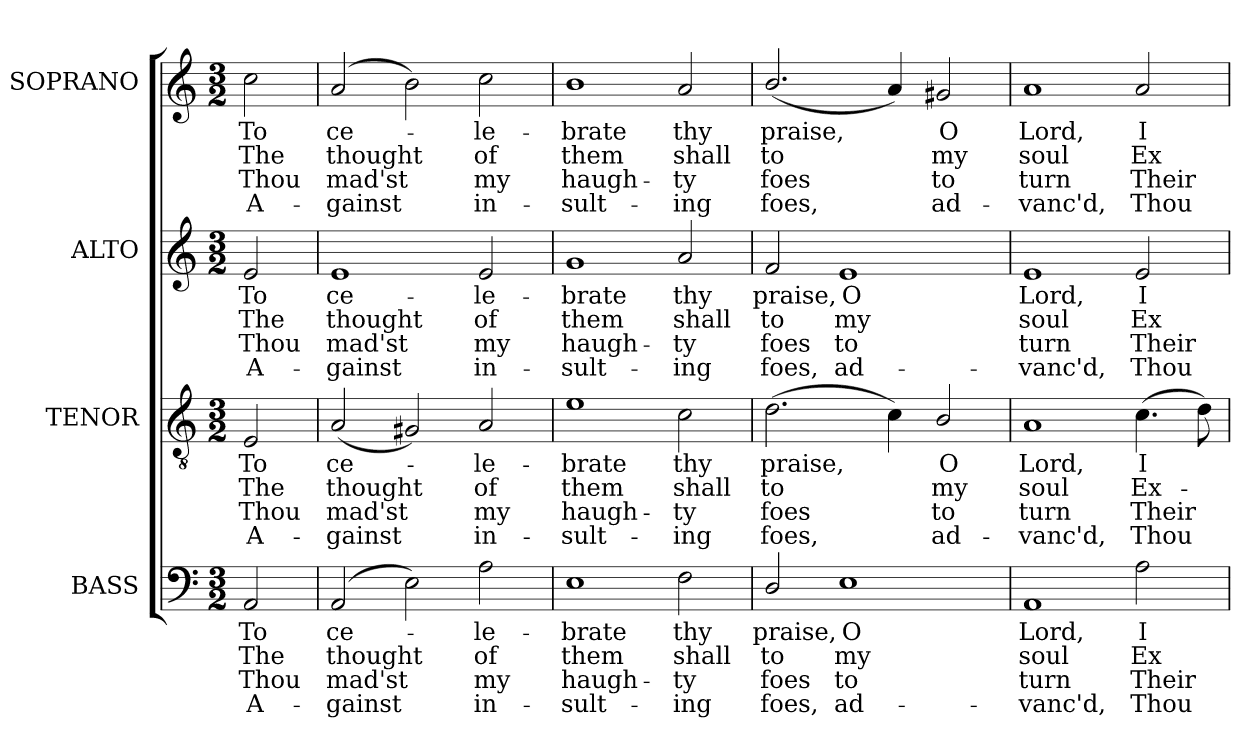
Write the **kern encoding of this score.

**kern	**text	**text	**text	**text	**kern	**text	**text	**text	**text	**kern	**text	**text	**text	**text	**kern	**text	**text	**text	**text
*part4	*part4	*part4	*part4	*part4	*part3	*part3	*part3	*part3	*part3	*part2	*part2	*part2	*part2	*part2	*part1	*part1	*part1	*part1	*part1
*staff4	*staff4	*staff4	*staff4	*staff4	*staff3	*staff3	*staff3	*staff3	*staff3	*staff2	*staff2	*staff2	*staff2	*staff2	*staff1	*staff1	*staff1	*staff1	*staff1
*I"BASS	*	*	*	*	*I"TENOR	*	*	*	*	*I"ALTO	*	*	*	*	*I"SOPRANO	*	*	*	*
*I'B.	*	*	*	*	*I'T.	*	*	*	*	*I'A.	*	*	*	*	*I'S.	*	*	*	*
!!LO:PB:g=z
*clefF4	*	*	*	*	*clefGv2	*	*	*	*	*clefG2	*	*	*	*	*clefG2	*	*	*	*
*	*	*	*	*	*ITrd7c12	*	*	*	*	*	*	*	*	*	*	*	*	*	*
*k[]	*	*	*	*	*k[]	*	*	*	*	*k[]	*	*	*	*	*k[]	*	*	*	*
*a:	*	*	*	*	*a:	*	*	*	*	*a:	*	*	*	*	*a:	*	*	*	*
*M3/2	*	*	*	*	*M3/2	*	*	*	*	*M3/2	*	*	*	*	*M3/2	*	*	*	*
=	=	=	=	=	=	=	=	=	=	=	=	=	=	=	=	=	=	=	=
!	!LO:LY:b:color=#000000	!LO:LY:b:color=#000000	!LO:LY:b:color=#000000	!LO:LY:b:color=#000000	!	!	!	!	!	!	!	!	!	!	!	!	!	!	!
!	!	!	!	!	!	!LO:LY:b:color=#000000	!LO:LY:b:color=#000000	!LO:LY:b:color=#000000	!LO:LY:b:color=#000000	!	!	!	!	!	!	!	!	!	!
!	!	!	!	!	!	!	!	!	!	!	!LO:LY:b:color=#000000	!LO:LY:b:color=#000000	!LO:LY:b:color=#000000	!LO:LY:b:color=#000000	!	!	!	!	!
!	!	!	!	!	!	!	!	!	!	!	!	!	!	!	!	!LO:LY:b:color=#000000	!LO:LY:b:color=#000000	!LO:LY:b:color=#000000	!LO:LY:b:color=#000000
2AAi/	To	The	Thou	A-	2EEi/	To	The	Thou	A-	2ei/	To	The	Thou	A-	2cci\	To	The	Thou	A-
=1	=1	=1	=1	=1	=1	=1	=1	=1	=1	=1	=1	=1	=1	=1	=1	=1	=1	=1	=1
!	!LO:LY:b:color=#000000	!LO:LY:b:color=#000000	!LO:LY:b:color=#000000	!LO:LY:b:color=#000000	!	!	!	!	!	!	!	!	!	!	!	!	!	!	!
!	!	!	!	!	!	!LO:LY:b:color=#000000	!LO:LY:b:color=#000000	!LO:LY:b:color=#000000	!LO:LY:b:color=#000000	!	!	!	!	!	!	!	!	!	!
!	!	!	!	!	!	!	!	!	!	!	!LO:LY:b:color=#000000	!LO:LY:b:color=#000000	!LO:LY:b:color=#000000	!LO:LY:b:color=#000000	!	!	!	!	!
!	!	!	!	!	!	!	!	!	!	!	!	!	!	!	!	!LO:LY:b:color=#000000	!LO:LY:b:color=#000000	!LO:LY:b:color=#000000	!LO:LY:b:color=#000000
(2AAi/	ce-	thought	-mad'st	gainst	(2AAi/	ce-	thought	-mad'st	gainst	1ei	ce-	thought	-mad'st	gainst	(2ai/	ce-	thought	-mad'st	gainst
2Ei\)	.	.	.	.	2GG#Xi/)	.	.	.	.	.	.	.	.	.	2bi\)	.	.	.	.
!	!LO:LY:b:color=#000000	!LO:LY:b:color=#000000	!LO:LY:b:color=#000000	!LO:LY:b:color=#000000	!	!	!	!	!	!	!	!	!	!	!	!	!	!	!
!	!	!	!	!	!	!LO:LY:b:color=#000000	!LO:LY:b:color=#000000	!LO:LY:b:color=#000000	!LO:LY:b:color=#000000	!	!	!	!	!	!	!	!	!	!
!	!	!	!	!	!	!	!	!	!	!	!LO:LY:b:color=#000000	!LO:LY:b:color=#000000	!LO:LY:b:color=#000000	!LO:LY:b:color=#000000	!	!	!	!	!
!	!	!	!	!	!	!	!	!	!	!	!	!	!	!	!	!LO:LY:b:color=#000000	!LO:LY:b:color=#000000	!LO:LY:b:color=#000000	!LO:LY:b:color=#000000
2Ai\	-le-	of	my	in-	2AAi/	-le-	of	my	in-	2ei/	-le-	of	my	in-	2cci\	-le-	of	my	in-
=2	=2	=2	=2	=2	=2	=2	=2	=2	=2	=2	=2	=2	=2	=2	=2	=2	=2	=2	=2
!	!LO:LY:b:color=#000000	!LO:LY:b:color=#000000	!LO:LY:b:color=#000000	!LO:LY:b:color=#000000	!	!	!	!	!	!	!	!	!	!	!	!	!	!	!
!	!	!	!	!	!	!LO:LY:b:color=#000000	!LO:LY:b:color=#000000	!LO:LY:b:color=#000000	!LO:LY:b:color=#000000	!	!	!	!	!	!	!	!	!	!
!	!	!	!	!	!	!	!	!	!	!	!LO:LY:b:color=#000000	!LO:LY:b:color=#000000	!LO:LY:b:color=#000000	!LO:LY:b:color=#000000	!	!	!	!	!
!	!	!	!	!	!	!	!	!	!	!	!	!	!	!	!	!LO:LY:b:color=#000000	!LO:LY:b:color=#000000	!LO:LY:b:color=#000000	!LO:LY:b:color=#000000
1Ei	-brate	them	-haugh-	-sult-	1Ei	-brate	them	-haugh-	-sult-	1gi	-brate	them	-haugh-	-sult-	1bi	-brate	them	-haugh-	-sult-
!	!LO:LY:b:color=#000000	!LO:LY:b:color=#000000	!LO:LY:b:color=#000000	!LO:LY:b:color=#000000	!	!	!	!	!	!	!	!	!	!	!	!	!	!	!
!	!	!	!	!	!	!LO:LY:b:color=#000000	!LO:LY:b:color=#000000	!LO:LY:b:color=#000000	!LO:LY:b:color=#000000	!	!	!	!	!	!	!	!	!	!
!	!	!	!	!	!	!	!	!	!	!	!LO:LY:b:color=#000000	!LO:LY:b:color=#000000	!LO:LY:b:color=#000000	!LO:LY:b:color=#000000	!	!	!	!	!
!	!	!	!	!	!	!	!	!	!	!	!	!	!	!	!	!LO:LY:b:color=#000000	!LO:LY:b:color=#000000	!LO:LY:b:color=#000000	!LO:LY:b:color=#000000
2Fi\	thy	shall	-ty	ing	2Ci\	thy	shall	-ty	ing	2ai/	thy	shall	-ty	ing	2ai/	thy	shall	-ty	ing
=3	=3	=3	=3	=3	=3	=3	=3	=3	=3	=3	=3	=3	=3	=3	=3	=3	=3	=3	=3
!	!LO:LY:b:color=#000000	!LO:LY:b:color=#000000	!LO:LY:b:color=#000000	!LO:LY:b:color=#000000	!	!	!	!	!	!	!	!	!	!	!	!	!	!	!
!	!	!	!	!	!	!LO:LY:b:color=#000000	!LO:LY:b:color=#000000	!LO:LY:b:color=#000000	!LO:LY:b:color=#000000	!	!	!	!	!	!	!	!	!	!
!	!	!	!	!	!	!	!	!	!	!	!LO:LY:b:color=#000000	!LO:LY:b:color=#000000	!LO:LY:b:color=#000000	!LO:LY:b:color=#000000	!	!	!	!	!
!	!	!	!	!	!	!	!	!	!	!	!	!	!	!	!	!LO:LY:b:color=#000000	!LO:LY:b:color=#000000	!LO:LY:b:color=#000000	!LO:LY:b:color=#000000
2Di/	praise,	to	foes	foes,	(2.Di\	praise,	to	foes	foes,	2fi/	praise,	to	foes	foes,	(2.bi/	praise,	to	foes	foes,
!	!LO:LY:b:color=#000000	!LO:LY:b:color=#000000	!LO:LY:b:color=#000000	!LO:LY:b:color=#000000	!	!	!	!	!	!	!	!	!	!	!	!	!	!	!
!	!	!	!	!	!	!	!	!	!	!	!LO:LY:b:color=#000000	!LO:LY:b:color=#000000	!LO:LY:b:color=#000000	!LO:LY:b:color=#000000	!	!	!	!	!
1Ei	O	my	to	ad-	.	.	.	.	.	1ei	O	my	to	ad-	.	.	.	.	.
.	.	.	.	.	4Ci\)	.	.	.	.	.	.	.	.	.	4ai/)	.	.	.	.
!	!	!	!	!	!	!LO:LY:b:color=#000000	!LO:LY:b:color=#000000	!LO:LY:b:color=#000000	!LO:LY:b:color=#000000	!	!	!	!	!	!	!	!	!	!
!	!	!	!	!	!	!	!	!	!	!	!	!	!	!	!	!LO:LY:b:color=#000000	!LO:LY:b:color=#000000	!LO:LY:b:color=#000000	!LO:LY:b:color=#000000
.	.	.	.	.	2BBi/	O	my	to	ad-	.	.	.	.	.	2g#Xi/	O	my	to	ad-
=4	=4	=4	=4	=4	=4	=4	=4	=4	=4	=4	=4	=4	=4	=4	=4	=4	=4	=4	=4
!	!LO:LY:b:color=#000000	!LO:LY:b:color=#000000	!LO:LY:b:color=#000000	!LO:LY:b:color=#000000	!	!	!	!	!	!	!	!	!	!	!	!	!	!	!
!	!	!	!	!	!	!LO:LY:b:color=#000000	!LO:LY:b:color=#000000	!LO:LY:b:color=#000000	!LO:LY:b:color=#000000	!	!	!	!	!	!	!	!	!	!
!	!	!	!	!	!	!	!	!	!	!	!LO:LY:b:color=#000000	!LO:LY:b:color=#000000	!LO:LY:b:color=#000000	!LO:LY:b:color=#000000	!	!	!	!	!
!	!	!	!	!	!	!	!	!	!	!	!	!	!	!	!	!LO:LY:b:color=#000000	!LO:LY:b:color=#000000	!LO:LY:b:color=#000000	!LO:LY:b:color=#000000
1AAi	Lord,	soul	-turn	vanc'd,	1AAi	Lord,	soul	-turn	vanc'd,	1ei	Lord,	soul	-turn	vanc'd,	1ai	Lord,	soul	-turn	vanc'd,
!	!LO:LY:b:color=#000000	!LO:LY:b:color=#000000	!LO:LY:b:color=#000000	!LO:LY:b:color=#000000	!	!	!	!	!	!	!	!	!	!	!	!	!	!	!
!	!	!	!	!	!	!LO:LY:b:color=#000000	!LO:LY:b:color=#000000	!LO:LY:b:color=#000000	!LO:LY:b:color=#000000	!	!	!	!	!	!	!	!	!	!
!	!	!	!	!	!	!	!	!	!	!	!LO:LY:b:color=#000000	!LO:LY:b:color=#000000	!LO:LY:b:color=#000000	!LO:LY:b:color=#000000	!	!	!	!	!
!	!	!	!	!	!	!	!	!	!	!	!	!	!	!	!	!LO:LY:b:color=#000000	!LO:LY:b:color=#000000	!LO:LY:b:color=#000000	!LO:LY:b:color=#000000
2Ai\	I	Ex-	Their	Thou	(4.Ci\	I	Ex-	Their	Thou	2ei/	I	Ex-	Their	Thou	2ai/	I	Ex-	Their	Thou
.	.	.	.	.	8Di\)	.	.	.	.	.	.	.	.	.	.	.	.	.	.
=	=	=	=	=	=	=	=	=	=	=	=	=	=	=	=	=	=	=	=
*-	*-	*-	*-	*-	*-	*-	*-	*-	*-	*-	*-	*-	*-	*-	*-	*-	*-	*-	*-
